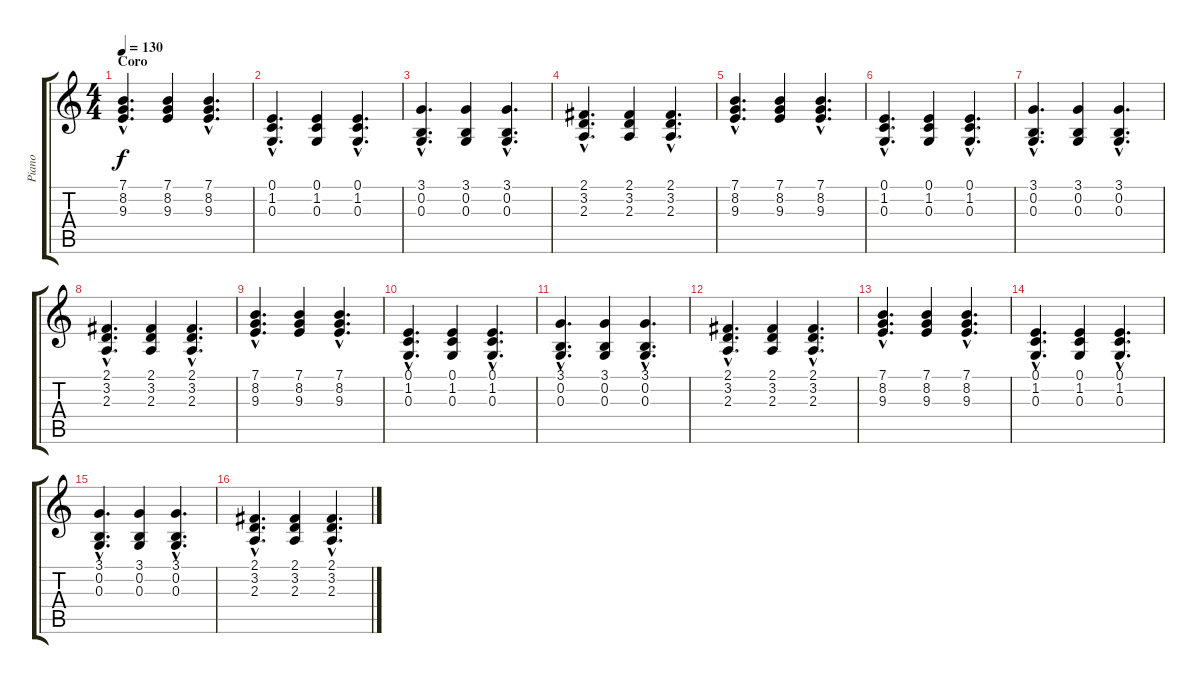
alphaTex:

\track ("Piano" "Piano") {instrument acousticgrandpiano}
\staff {score tabs}
\tuning (E4 B3 G3 D3 A2 E2) {hide}
\ts (4 4)
\section ("" "Coro")
\tempo 130
\clef g2
\ks c
(7.1{hac} 8.2{hac} 9.3{hac}).4{d dy f} (7.1 8.2 9.3).4 (7.1{hac} 8.2{hac} 9.3{hac}).4{d} |
(0.1{hac} 1.2{hac} 0.3{hac}).4{d} (0.1 1.2 0.3).4 (0.1{hac} 1.2{hac} 0.3{hac}).4{d} |
(3.1{hac} 0.2{hac} 0.3{hac}).4{d} (3.1 0.2 0.3).4 (3.1{hac} 0.2{hac} 0.3{hac}).4{d} |
(2.1{hac} 3.2{hac} 2.3{hac}).4{d} (2.1 3.2 2.3).4 (2.1{hac} 3.2{hac} 2.3{hac}).4{d} |
(7.1{hac} 8.2{hac} 9.3{hac}).4{d} (7.1 8.2 9.3).4 (7.1{hac} 8.2{hac} 9.3{hac}).4{d} |
(0.1{hac} 1.2{hac} 0.3{hac}).4{d} (0.1 1.2 0.3).4 (0.1{hac} 1.2{hac} 0.3{hac}).4{d} |
(3.1{hac} 0.2{hac} 0.3{hac}).4{d} (3.1 0.2 0.3).4 (3.1{hac} 0.2{hac} 0.3{hac}).4{d} |
(2.1{hac} 3.2{hac} 2.3{hac}).4{d} (2.1 3.2 2.3).4 (2.1{hac} 3.2{hac} 2.3{hac}).4{d} |
(7.1{hac} 8.2{hac} 9.3{hac}).4{d} (7.1 8.2 9.3).4 (7.1{hac} 8.2{hac} 9.3{hac}).4{d} |
(0.1{hac} 1.2{hac} 0.3{hac}).4{d} (0.1 1.2 0.3).4 (0.1{hac} 1.2{hac} 0.3{hac}).4{d} |
(3.1{hac} 0.2{hac} 0.3{hac}).4{d} (3.1 0.2 0.3).4 (3.1{hac} 0.2{hac} 0.3{hac}).4{d} |
(2.1{hac} 3.2{hac} 2.3{hac}).4{d} (2.1 3.2 2.3).4 (2.1{hac} 3.2{hac} 2.3{hac}).4{d} |
(7.1{hac} 8.2{hac} 9.3{hac}).4{d} (7.1 8.2 9.3).4 (7.1{hac} 8.2{hac} 9.3{hac}).4{d} |
(0.1{hac} 1.2{hac} 0.3{hac}).4{d} (0.1 1.2 0.3).4 (0.1{hac} 1.2{hac} 0.3{hac}).4{d} |
(3.1{hac} 0.2{hac} 0.3{hac}).4{d} (3.1 0.2 0.3).4 (3.1{hac} 0.2{hac} 0.3{hac}).4{d} |
(2.1{hac} 3.2{hac} 2.3{hac}).4{d} (2.1 3.2 2.3).4 (2.1{hac} 3.2{hac} 2.3{hac}).4{d}
